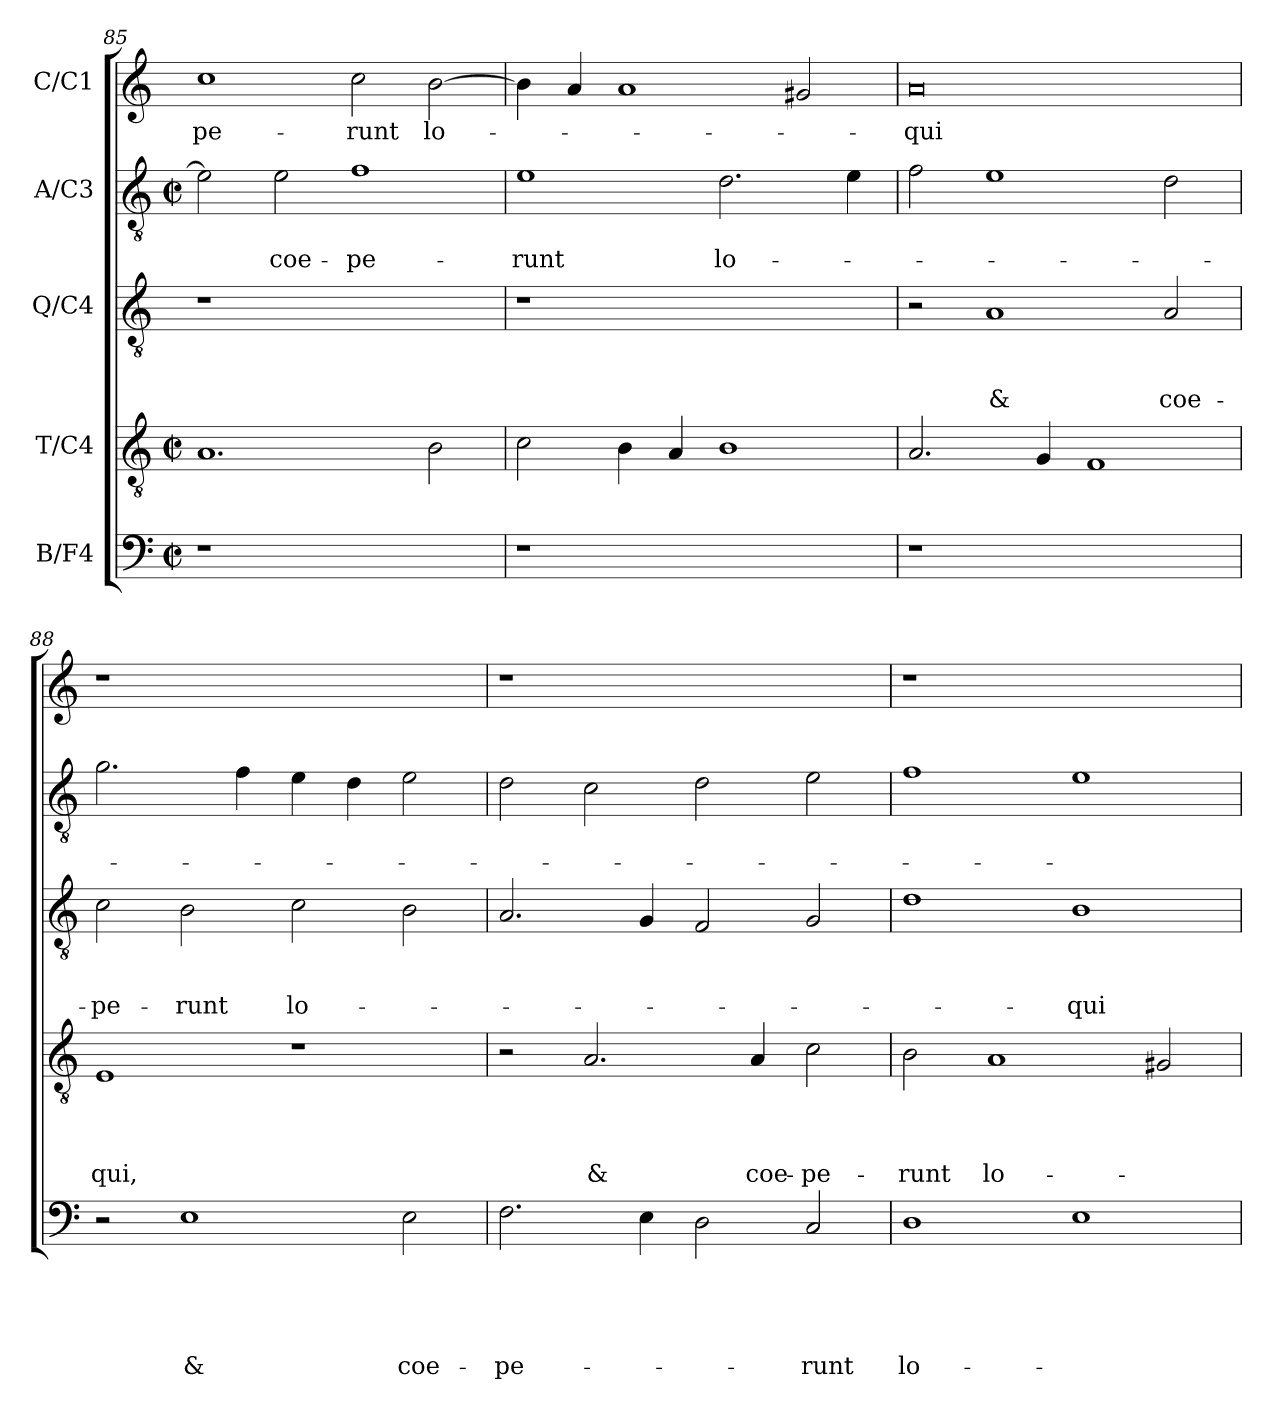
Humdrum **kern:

**kern	**text	**text	**text	**text	**text	**kern	**text	**text	**text	**text	**kern	**text	**text	**text	**kern	**text	**text	**kern	**text
*part5	*part5	*part5	*part5	*part5	*part5	*part4	*part4	*part4	*part4	*part4	*part3	*part3	*part3	*part3	*part2	*part2	*part2	*part1	*part1
*staff5	*staff5	*staff5	*staff5	*staff5	*staff5	*staff4	*staff4	*staff4	*staff4	*staff4	*staff3	*staff3	*staff3	*staff3	*staff2	*staff2	*staff2	*staff1	*staff1
*I"B/F4	*	*	*	*	*	*I"T/C4	*	*	*	*	*I"Q/C4	*	*	*	*I"A/C3	*	*	*I"C/C1	*
*clefF4	*	*	*	*	*	*clefGv2	*	*	*	*	*clefGv2	*	*	*	*clefGv2	*	*	*clefG2	*
*k[]	*	*	*	*	*	*k[]	*	*	*	*	*k[]	*	*	*	*k[]	*	*	*k[]	*
*C:	*	*	*	*	*	*C:	*	*	*	*	*C:	*	*	*	*C:	*	*	*C:	*
*M2/2	*	*	*	*	*	*M2/2	*	*	*	*	*	*	*	*	*M2/2	*	*	*	*
*met(c|)	*	*	*	*	*	*met(c|)	*	*	*	*	*	*	*	*	*met(c|)	*	*	*	*
=85	=85	=85	=85	=85	=85	=85	=85	=85	=85	=85	=85	=85	=85	=85	=85	=85	=85	=85	=85
!	!	!	!	!	!	!	!	!	!	!	!	!	!	!	!	!	!	!	!LO:LY:b
1r	.	.	.	.	.	1.A	.	.	.	.	1r	.	.	.	2e\]	.	.	1cc	-pe-
!	!	!	!	!	!	!	!	!	!	!	!	!	!	!	!	!	!LO:LY:b	!	!
.	.	.	.	.	.	.	.	.	.	.	.	.	.	.	2e\	.	coe-	.	.
!	!	!	!	!	!	!	!	!	!	!	!	!	!	!	!	!	!LO:LY:b	!	!LO:LY:b
1ryy	.	.	.	.	.	.	.	.	.	.	1ryy	.	.	.	1f	.	-pe-	2cc\	-runt
!	!	!	!	!	!	!	!	!	!	!	!	!	!	!	!	!	!	!	!LO:LY:b
.	.	.	.	.	.	2B\	.	.	.	.	.	.	.	.	.	.	.	[2b\	lo-
=86	=86	=86	=86	=86	=86	=86	=86	=86	=86	=86	=86	=86	=86	=86	=86	=86	=86	=86	=86
!	!	!	!	!	!	!	!	!	!	!	!	!	!	!	!	!	!LO:LY:b	!	!
1r	.	.	.	.	.	2c\	.	.	.	.	1r	.	.	.	1e	.	-runt	4b\]	.
.	.	.	.	.	.	.	.	.	.	.	.	.	.	.	.	.	.	4a/	.
.	.	.	.	.	.	4B\	.	.	.	.	.	.	.	.	.	.	.	1a	.
.	.	.	.	.	.	4A/	.	.	.	.	.	.	.	.	.	.	.	.	.
!	!	!	!	!	!	!	!	!	!	!	!	!	!	!	!	!	!LO:LY:b	!	!
1ryy	.	.	.	.	.	1B	.	.	.	.	1ryy	.	.	.	2.d\	.	lo-	.	.
.	.	.	.	.	.	.	.	.	.	.	.	.	.	.	.	.	.	2g#X/	.
.	.	.	.	.	.	.	.	.	.	.	.	.	.	.	4e\	.	.	.	.
=87	=87	=87	=87	=87	=87	=87	=87	=87	=87	=87	=87	=87	=87	=87	=87	=87	=87	=87	=87
!	!	!	!	!	!	!	!	!	!	!	!	!	!	!	!	!	!	!	!LO:LY:b
1r	.	.	.	.	.	2.A/	.	.	.	.	2r	.	.	.	2f\	.	.	0a	-qui
!	!	!	!	!	!	!	!	!	!	!	!	!	!	!LO:LY:b	!	!	!	!	!
.	.	.	.	.	.	.	.	.	.	.	1A	.	.	&	1e	.	.	.	.
.	.	.	.	.	.	4G/	.	.	.	.	.	.	.	.	.	.	.	.	.
1ryy	.	.	.	.	.	1F	.	.	.	.	.	.	.	.	.	.	.	.	.
!	!	!	!	!	!	!	!	!	!	!	!	!	!	!LO:LY:b	!	!	!	!	!
.	.	.	.	.	.	.	.	.	.	.	2A/	.	.	coe-	2d\	.	.	.	.
=88	=88	=88	=88	=88	=88	=88	=88	=88	=88	=88	=88	=88	=88	=88	=88	=88	=88	=88	=88
!	!	!	!	!	!	!	!	!	!	!LO:LY:b	!	!	!	!LO:LY:b	!	!	!	!	!
2r	.	.	.	.	.	1E	.	.	.	-qui,	2c\	.	.	-pe-	2.g\	.	.	1r	.
!	!	!	!	!	!LO:LY:b	!	!	!	!	!	!	!	!	!LO:LY:b	!	!	!	!	!
1E	.	.	.	.	&	.	.	.	.	.	2B\	.	.	-runt	.	.	.	.	.
.	.	.	.	.	.	.	.	.	.	.	.	.	.	.	4f\	.	.	.	.
!	!	!	!	!	!	!	!	!	!	!	!	!	!	!LO:LY:b	!	!	!	!	!
.	.	.	.	.	.	1r	.	.	.	.	2c\	.	.	lo-	4e\	.	.	1ryy	.
.	.	.	.	.	.	.	.	.	.	.	.	.	.	.	4d\	.	.	.	.
!	!	!	!	!	!LO:LY:b	!	!	!	!	!	!	!	!	!	!	!	!	!	!
2E\	.	.	.	.	coe-	.	.	.	.	.	2B\	.	.	.	2e\	.	.	.	.
=89	=89	=89	=89	=89	=89	=89	=89	=89	=89	=89	=89	=89	=89	=89	=89	=89	=89	=89	=89
!	!	!	!	!	!LO:LY:b	!	!	!	!	!	!	!	!	!	!	!	!	!	!
2.F\	.	.	.	.	-pe-	2r	.	.	.	.	2.A/	.	.	.	2d\	.	.	1r	.
!	!	!	!	!	!	!	!	!	!	!LO:LY:b	!	!	!	!	!	!	!	!	!
.	.	.	.	.	.	2.A/	.	.	.	&	.	.	.	.	2c\	.	.	.	.
4E\	.	.	.	.	.	.	.	.	.	.	4G/	.	.	.	.	.	.	.	.
2D\	.	.	.	.	.	.	.	.	.	.	2F/	.	.	.	2d\	.	.	1ryy	.
!	!	!	!	!	!	!	!	!	!	!LO:LY:b	!	!	!	!	!	!	!	!	!
.	.	.	.	.	.	4A/	.	.	.	coe-	.	.	.	.	.	.	.	.	.
!	!	!	!	!	!LO:LY:b	!	!	!	!	!LO:LY:b	!	!	!	!	!	!	!	!	!
2C/	.	.	.	.	-runt	2c\	.	.	.	-pe-	2G/	.	.	.	2e\	.	.	.	.
!!LO:PB:g=z
=90	=90	=90	=90	=90	=90	=90	=90	=90	=90	=90	=90	=90	=90	=90	=90	=90	=90	=90	=90
!	!	!	!	!	!LO:LY:b	!	!	!	!	!LO:LY:b	!	!	!	!	!	!	!	!	!
1D	.	.	.	.	lo-	2B\	.	.	.	-runt	1d	.	.	.	1f	.	.	1r	.
!	!	!	!	!	!	!	!	!	!	!LO:LY:b	!	!	!	!	!	!	!	!	!
.	.	.	.	.	.	1A	.	.	.	lo-	.	.	.	.	.	.	.	.	.
!	!	!	!	!	!	!	!	!	!	!	!	!	!	!LO:LY:b	!	!	!	!	!
1E	.	.	.	.	.	.	.	.	.	.	1B	.	.	-qui	1e	.	.	1ryy	.
.	.	.	.	.	.	2G#X/	.	.	.	.	.	.	.	.	.	.	.	.	.
=	=	=	=	=	=	=	=	=	=	=	=	=	=	=	=	=	=	=	=
*-	*-	*-	*-	*-	*-	*-	*-	*-	*-	*-	*-	*-	*-	*-	*-	*-	*-	*-	*-
